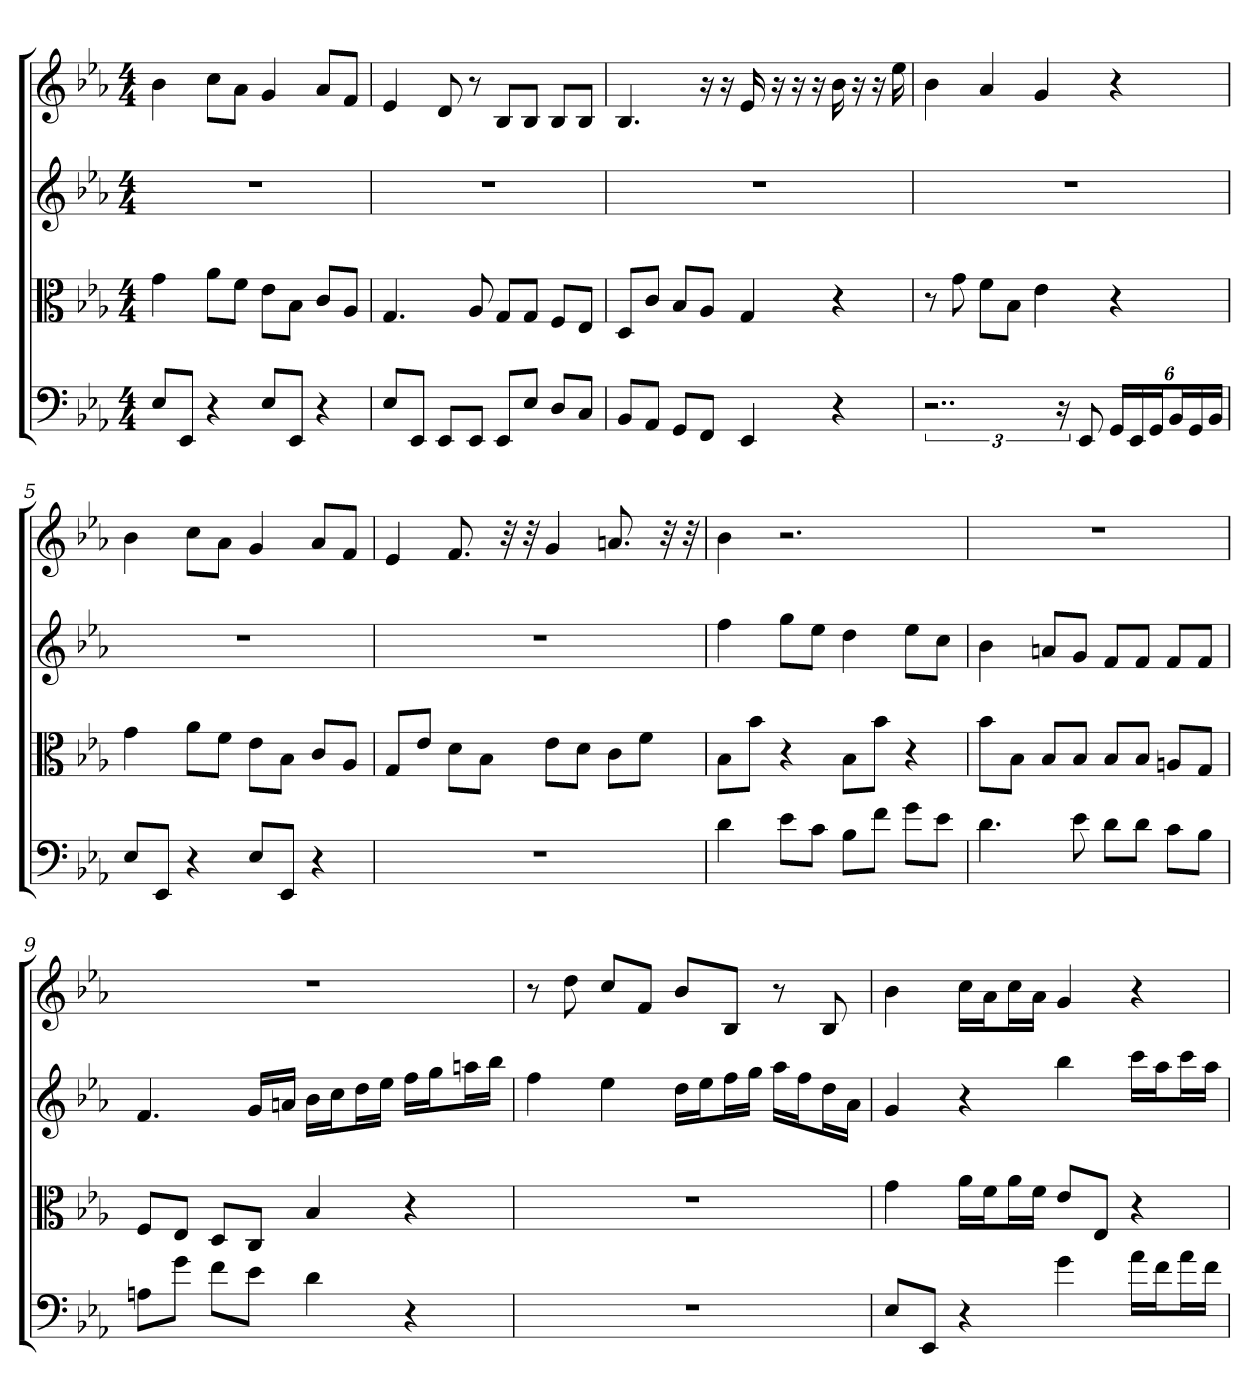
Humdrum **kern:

**kern	**kern	**kern	**kern
*part4	*part3	*part2	*part1
*staff4	*staff3	*staff2	*staff1
*clefF4	*clefC3	*clefG2	*clefG2
*k[b-e-a-]	*k[b-e-a-]	*k[b-e-a-]	*k[b-e-a-]
*E-:	*E-:	*E-:	*E-:
*M4/4	*M4/4	*M4/4	*M4/4
=	=	=	=
8E-/L	4g	1r	4b-
8EE-/J	.	.	.
4r	8a-\L	.	8cc\L
.	8f\J	.	8a-\J
8E-/L	8e-\L	.	4g
8EE-/J	8B-\J	.	.
4r	8c/L	.	8a-/L
.	8A-/J	.	8f/J
=2	=2	=2	=2
8E-/L	4.G	1r	4e-
8EE-/J	.	.	.
8EE-/L	.	.	8d
8EE-/J	8A-	.	8r
8EE-/L	8G/L	.	8B-/L
8E-/J	8G/J	.	8B-/J
8D/L	8F/L	.	8B-/L
8C/J	8E-/J	.	8B-/J
=3	=3	=3	=3
8BB-/L	8D/L	1r	4.B-
8AA-/J	8c/J	.	.
8GG/L	8B-/L	.	.
8FF/J	8A-/J	.	16r
.	.	.	16r
4EE-	4G	.	16e-
.	.	.	16r
.	.	.	16r
.	.	.	16r
4r	4r	.	16b-
.	.	.	16r
.	.	.	16r
.	.	.	16ee-
=4	=4	=4	=4
3..r	8r	1r	4b-
.	8g	.	.
.	8f\L	.	4a-
.	8B-\J	.	.
.	4e-	.	4g
24r	.	.	.
8EE-	.	.	.
24GG/LL	4r	.	4r
24EE-/	.	.	.
24GG/J	.	.	.
24BB-/L	.	.	.
24GG/	.	.	.
24BB-/JJ	.	.	.
=5	=5	=5	=5
8E-/L	4g	1r	4b-
8EE-/J	.	.	.
4r	8a-\L	.	8cc\L
.	8f\J	.	8a-\J
8E-/L	8e-\L	.	4g
8EE-/J	8B-\J	.	.
4r	8c/L	.	8a-/L
.	8A-/J	.	8f/J
=6	=6	=6	=6
1r	8G/L	1r	4e-
.	8e-/J	.	.
.	8d\L	.	8.f
.	8B-\J	.	.
.	.	.	32r
.	.	.	32r
.	8e-\L	.	4g
.	8d\J	.	.
.	8c\L	.	8.an
.	8f\J	.	.
.	.	.	32r
.	.	.	32r
=7	=7	=7	=7
4d	8B-\L	4ff	4b-
.	8b-\J	.	.
8e-\L	4r	8gg\L	2.r
8c\J	.	8ee-\J	.
8B-\L	8B-\L	4dd	.
8f\J	8b-\J	.	.
8g\L	4r	8ee-\L	.
8e-\J	.	8cc\J	.
=8	=8	=8	=8
4.d	8b-\L	4b-	1r
.	8B-\J	.	.
.	8B-/L	8an/L	.
8e-	8B-/J	8g/J	.
8d\L	8B-/L	8f/L	.
8d\J	8B-/J	8f/J	.
8c\L	8An/L	8f/L	.
8B-\J	8G/J	8f/J	.
=9	=9	=9	=9
8An\L	8F/L	4.f	1r
8g\J	8E-/J	.	.
8f\L	8D/L	.	.
8e-\J	8C/J	16g/LL	.
.	.	16an/JJ	.
4d	4B-	16b-\LL	.
.	.	16cc\J	.
.	.	16dd\L	.
.	.	16ee-\JJ	.
4r	4r	16ff\LL	.
.	.	16gg\J	.
.	.	16aan\L	.
.	.	16bb-\JJ	.
=10	=10	=10	=10
1r	1r	4ff	8r
.	.	.	8dd
.	.	4ee-	8cc/L
.	.	.	8f/J
.	.	16dd\LL	8b-/L
.	.	16ee-\J	.
.	.	16ff\L	8B-/J
.	.	16gg\JJ	.
.	.	16aa-\LL	8r
.	.	16ff\J	.
.	.	16dd\L	8B-
.	.	16a-\JJ	.
=11	=11	=11	=11
8E-/L	4g	4g	4b-
8EE-/J	.	.	.
4r	16a-\LL	4r	16cc\LL
.	16f\J	.	16a-\J
.	16a-\L	.	16cc\L
.	16f\JJ	.	16a-\JJ
4g	8e-/L	4bb-	4g
.	8E-/J	.	.
16a-\LL	4r	16ccc\LL	4r
16f\J	.	16aa-\J	.
16a-\L	.	16ccc\L	.
16f\JJ	.	16aa-\JJ	.
=	=	=	=
*-	*-	*-	*-
